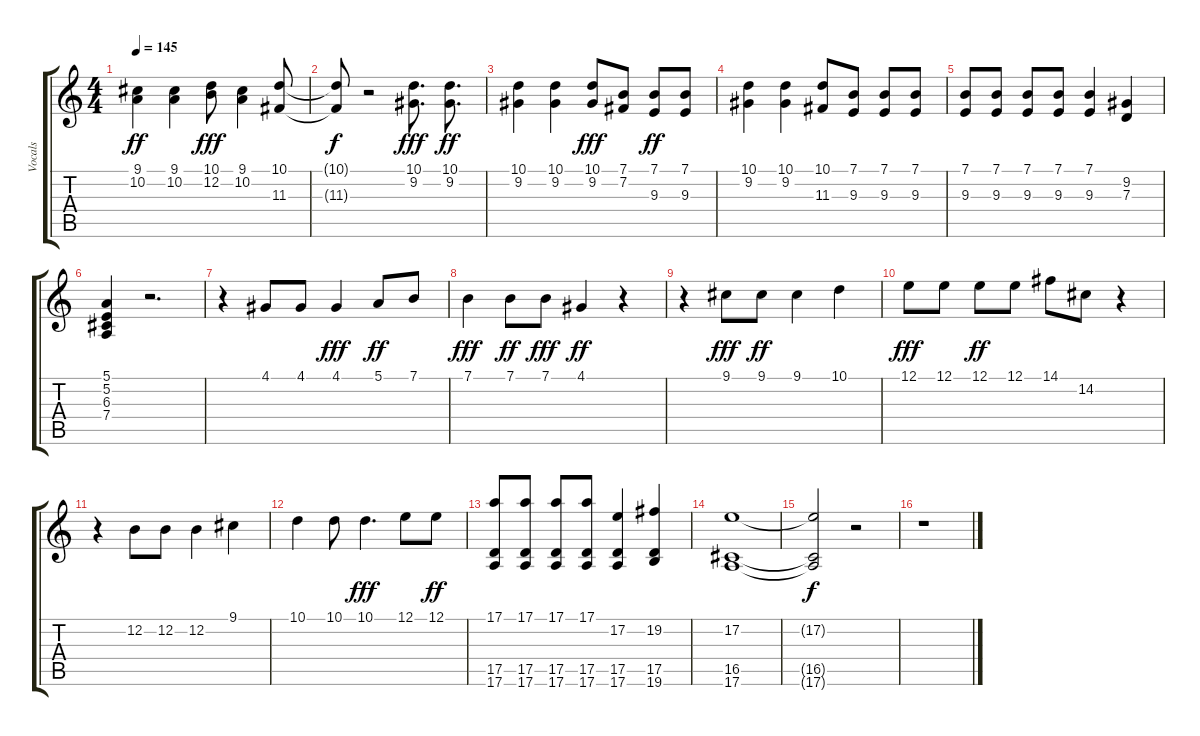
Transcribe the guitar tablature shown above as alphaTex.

\track ("Vocals" "Vocals") {instrument harmonica}
\staff {score tabs}
\tuning (E4 B3 G3 D3 A2 E2) {hide}
\ts (4 4)
\tempo 145
\clef g2
\ks c
(9.1 10.2).4{dy ff} (9.1 10.2).4 (10.1 12.2).8{dy fff} (9.1 10.2).4 (10.1 11.3).8 |
(10.1{t} 11.3{t}).8{dy f} r.2 (10.1 9.2).8{d dy fff} (10.1 9.2).8{d dy ff} |
(10.1 9.2).4 (10.1 9.2).4 (10.1 9.2).8{dy fff} (7.1 7.2).8 (7.1 9.3).8{dy ff} (7.1 9.3).8 |
(10.1 9.2).4 (10.1 9.2).4 (10.1 11.3).8 (7.1 9.3).8 (7.1 9.3).8 (7.1 9.3).8 |
(7.1 9.3).8 (7.1 9.3).8 (7.1 9.3).8 (7.1 9.3).8 (7.1 9.3).4 (9.2 7.3).4 |
(5.1 5.2 6.3 7.4).4 r.2{d} |
r.4 4.1.8 4.1.8 4.1.4{dy fff} 5.1.8{dy ff} 7.1.8 |
7.1.4{dy fff} 7.1.8{dy ff} 7.1.8{dy fff} 4.1.4{dy ff} r.4 |
r.4 9.1.8{dy fff} 9.1.8{dy ff} 9.1.4 10.1.4 |
12.1.8{dy fff} 12.1.8 12.1.8{dy ff} 12.1.8 14.1.8 14.2.8 r.4 |
r.4 12.2.8 12.2.8 12.2.4 9.1.4 |
10.1.4 10.1.8 10.1.4{d dy fff} 12.1.8 12.1.8{dy ff} |
(17.1 17.5 17.6).8 (17.1 17.5 17.6).8 (17.1 17.5 17.6).8 (17.1 17.5 17.6).8 (17.2 17.5 17.6).4 (19.2 17.5 19.6).4 |
(17.2 16.5 17.6).1 |
(17.2{t} 16.5{t} 17.6{t}).2{dy f} r.2 |
r.1
